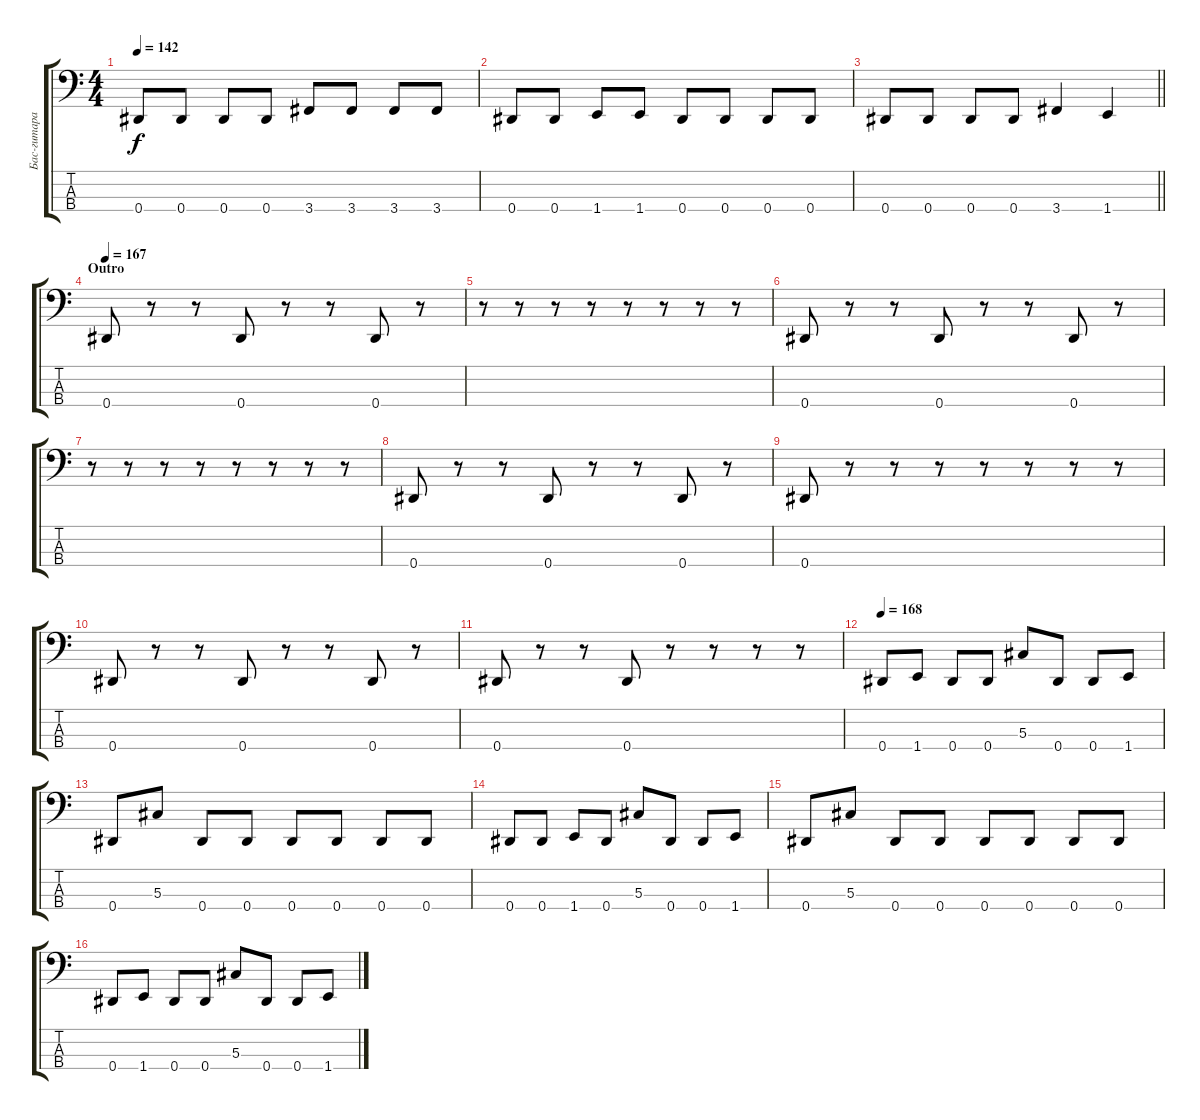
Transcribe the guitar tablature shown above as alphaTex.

\track ("Бас-гитара Araya" "Бас-гитара") {instrument electricbasspick}
\staff {score tabs}
\tuning (Gb2 Db2 Ab1 Eb1) {hide}
\ts (4 4)
\tempo 142
\clef f4
\ks c
0.4.8{dy f} 0.4.8 0.4.8 0.4.8 3.4.8 3.4.8 3.4.8 3.4.8 |
0.4.8 0.4.8 1.4.8 1.4.8 0.4.8 0.4.8 0.4.8 0.4.8 |
\barLineRight lightlight
0.4.8 0.4.8 0.4.8 0.4.8 3.4.4 1.4.4 |
\section ("" "Outro")
\tempo 167
0.4.8 r.8 r.8 0.4.8 r.8 r.8 0.4.8 r.8 |
r.8 r.8 r.8 r.8 r.8 r.8 r.8 r.8 |
0.4.8 r.8 r.8 0.4.8 r.8 r.8 0.4.8 r.8 |
r.8 r.8 r.8 r.8 r.8 r.8 r.8 r.8 |
0.4.8 r.8 r.8 0.4.8 r.8 r.8 0.4.8 r.8 |
0.4.8 r.8 r.8 r.8 r.8 r.8 r.8 r.8 |
0.4.8 r.8 r.8 0.4.8 r.8 r.8 0.4.8 r.8 |
0.4.8 r.8 r.8 0.4.8 r.8 r.8 r.8 r.8 |
\tempo 168
0.4.8 1.4.8 0.4.8 0.4.8 5.3.8 0.4.8 0.4.8 1.4.8 |
0.4.8 5.3.8 0.4.8 0.4.8 0.4.8 0.4.8 0.4.8 0.4.8 |
0.4.8 0.4.8 1.4.8 0.4.8 5.3.8 0.4.8 0.4.8 1.4.8 |
0.4.8 5.3.8 0.4.8 0.4.8 0.4.8 0.4.8 0.4.8 0.4.8 |
0.4.8 1.4.8 0.4.8 0.4.8 5.3.8 0.4.8 0.4.8 1.4.8
